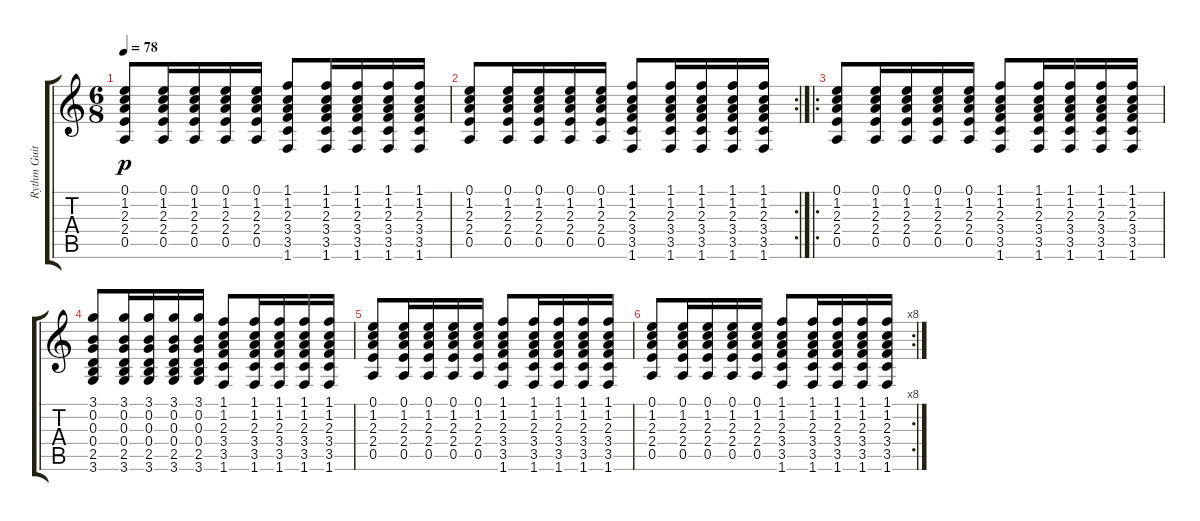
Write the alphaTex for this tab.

\track ("Rythm Guitar" "Rythm Guit") {instrument acousticguitarsteel}
\staff {score tabs}
\tuning (E4 B3 G3 D3 A2 E2) {hide}
\ts (6 8)
\tempo 78
\clef g2
\ks c
(0.1 1.2 2.3 2.4 0.5).8{dy p} (0.1 1.2 2.3 2.4 0.5).16 (0.1 1.2 2.3 2.4 0.5).16 (0.1 1.2 2.3 2.4 0.5).16 (0.1 1.2 2.3 2.4 0.5).16 (1.1 1.2 2.3 3.4 3.5 1.6).8 (1.1 1.2 2.3 3.4 3.5 1.6).16 (1.1 1.2 2.3 3.4 3.5 1.6).16 (1.1 1.2 2.3 3.4 3.5 1.6).16 (1.1 1.2 2.3 3.4 3.5 1.6).16 |
\rc 2
(0.1 1.2 2.3 2.4 0.5).8 (0.1 1.2 2.3 2.4 0.5).16 (0.1 1.2 2.3 2.4 0.5).16 (0.1 1.2 2.3 2.4 0.5).16 (0.1 1.2 2.3 2.4 0.5).16 (1.1 1.2 2.3 3.4 3.5 1.6).8 (1.1 1.2 2.3 3.4 3.5 1.6).16 (1.1 1.2 2.3 3.4 3.5 1.6).16 (1.1 1.2 2.3 3.4 3.5 1.6).16 (1.1 1.2 2.3 3.4 3.5 1.6).16 |
\ro
(0.1 1.2 2.3 2.4 0.5).8 (0.1 1.2 2.3 2.4 0.5).16 (0.1 1.2 2.3 2.4 0.5).16 (0.1 1.2 2.3 2.4 0.5).16 (0.1 1.2 2.3 2.4 0.5).16 (1.1 1.2 2.3 3.4 3.5 1.6).8 (1.1 1.2 2.3 3.4 3.5 1.6).16 (1.1 1.2 2.3 3.4 3.5 1.6).16 (1.1 1.2 2.3 3.4 3.5 1.6).16 (1.1 1.2 2.3 3.4 3.5 1.6).16 |
(3.1 0.2 0.3 0.4 2.5 3.6).8 (3.1 0.2 0.3 0.4 2.5 3.6).16 (3.1 0.2 0.3 0.4 2.5 3.6).16 (3.1 0.2 0.3 0.4 2.5 3.6).16 (3.1 0.2 0.3 0.4 2.5 3.6).16 (1.1 1.2 2.3 3.4 3.5 1.6).8 (1.1 1.2 2.3 3.4 3.5 1.6).16 (1.1 1.2 2.3 3.4 3.5 1.6).16 (1.1 1.2 2.3 3.4 3.5 1.6).16 (1.1 1.2 2.3 3.4 3.5 1.6).16 |
(0.1 1.2 2.3 2.4 0.5).8 (0.1 1.2 2.3 2.4 0.5).16 (0.1 1.2 2.3 2.4 0.5).16 (0.1 1.2 2.3 2.4 0.5).16 (0.1 1.2 2.3 2.4 0.5).16 (1.1 1.2 2.3 3.4 3.5 1.6).8 (1.1 1.2 2.3 3.4 3.5 1.6).16 (1.1 1.2 2.3 3.4 3.5 1.6).16 (1.1 1.2 2.3 3.4 3.5 1.6).16 (1.1 1.2 2.3 3.4 3.5 1.6).16 |
\rc 8
(0.1 1.2 2.3 2.4 0.5).8 (0.1 1.2 2.3 2.4 0.5).16 (0.1 1.2 2.3 2.4 0.5).16 (0.1 1.2 2.3 2.4 0.5).16 (0.1 1.2 2.3 2.4 0.5).16 (1.1 1.2 2.3 3.4 3.5 1.6).8 (1.1 1.2 2.3 3.4 3.5 1.6).16 (1.1 1.2 2.3 3.4 3.5 1.6).16 (1.1 1.2 2.3 3.4 3.5 1.6).16 (1.1 1.2 2.3 3.4 3.5 1.6).16
